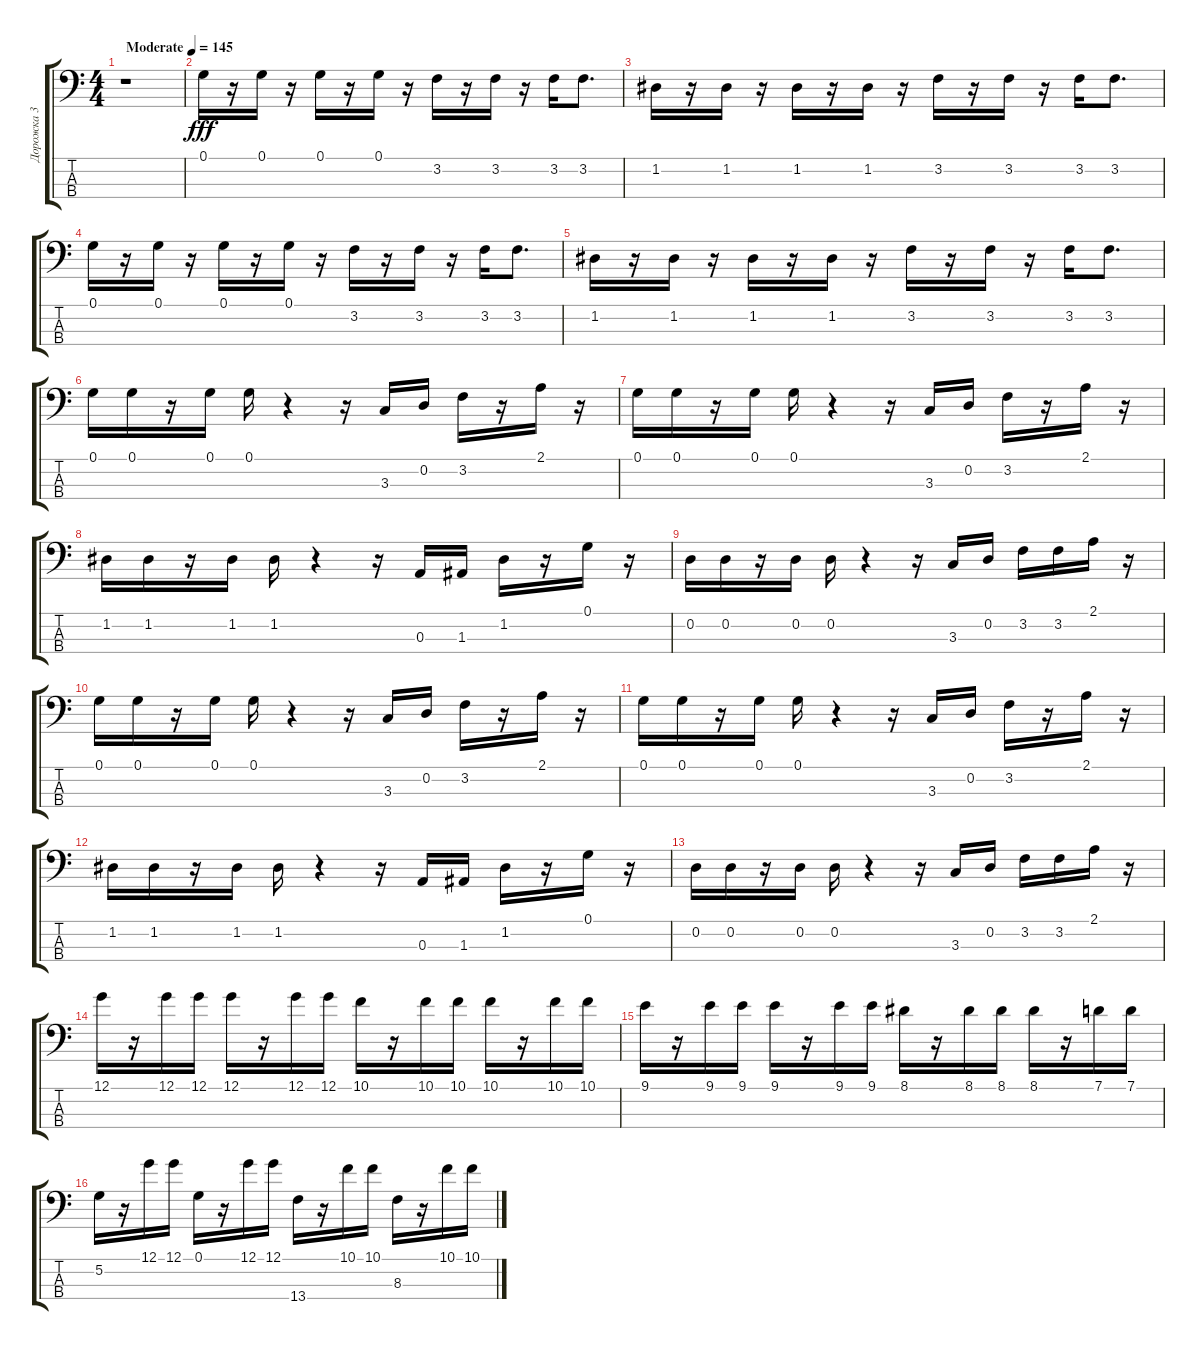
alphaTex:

\track ("Дорожка 3" "Дорожка 3") {instrument synthbass1}
\staff {score tabs}
\tuning (G2 D2 A1 E1) {hide}
\ts (4 4)
\tempo (145 "Moderate")
\clef f4
\ks c
r.1{dy fff instrument synthbass1} |
0.1.16 r.16 0.1.16 r.16 0.1.16 r.16 0.1.16 r.16 3.2.16 r.16 3.2.16 r.16 3.2.16 3.2.8{d} |
1.2.16 r.16 1.2.16 r.16 1.2.16 r.16 1.2.16 r.16 3.2.16 r.16 3.2.16 r.16 3.2.16 3.2.8{d} |
0.1.16 r.16 0.1.16 r.16 0.1.16 r.16 0.1.16 r.16 3.2.16 r.16 3.2.16 r.16 3.2.16 3.2.8{d} |
1.2.16 r.16 1.2.16 r.16 1.2.16 r.16 1.2.16 r.16 3.2.16 r.16 3.2.16 r.16 3.2.16 3.2.8{d} |
0.1.16 0.1.16 r.16 0.1.16 0.1.16 r.4 r.16 3.3.16 0.2.16 3.2.16 r.16 2.1.16 r.16 |
0.1.16 0.1.16 r.16 0.1.16 0.1.16 r.4 r.16 3.3.16 0.2.16 3.2.16 r.16 2.1.16 r.16 |
1.2.16 1.2.16 r.16 1.2.16 1.2.16 r.4 r.16 0.3.16 1.3.16 1.2.16 r.16 0.1.16 r.16 |
0.2.16 0.2.16 r.16 0.2.16 0.2.16 r.4 r.16 3.3.16 0.2.16 3.2.16 3.2.16 2.1.16 r.16 |
0.1.16 0.1.16 r.16 0.1.16 0.1.16 r.4 r.16 3.3.16 0.2.16 3.2.16 r.16 2.1.16 r.16 |
0.1.16 0.1.16 r.16 0.1.16 0.1.16 r.4 r.16 3.3.16 0.2.16 3.2.16 r.16 2.1.16 r.16 |
1.2.16 1.2.16 r.16 1.2.16 1.2.16 r.4 r.16 0.3.16 1.3.16 1.2.16 r.16 0.1.16 r.16 |
0.2.16 0.2.16 r.16 0.2.16 0.2.16 r.4 r.16 3.3.16 0.2.16 3.2.16 3.2.16 2.1.16 r.16 |
12.1.16 r.16 12.1.16 12.1.16 12.1.16 r.16 12.1.16 12.1.16 10.1.16 r.16 10.1.16 10.1.16 10.1.16 r.16 10.1.16 10.1.16 |
9.1.16 r.16 9.1.16 9.1.16 9.1.16 r.16 9.1.16 9.1.16 8.1.16 r.16 8.1.16 8.1.16 8.1.16 r.16 7.1.16 7.1.16 |
5.2.16 r.16 12.1.16 12.1.16 0.1.16 r.16 12.1.16 12.1.16 13.4.16 r.16 10.1.16 10.1.16 8.3.16 r.16 10.1.16 10.1.16
